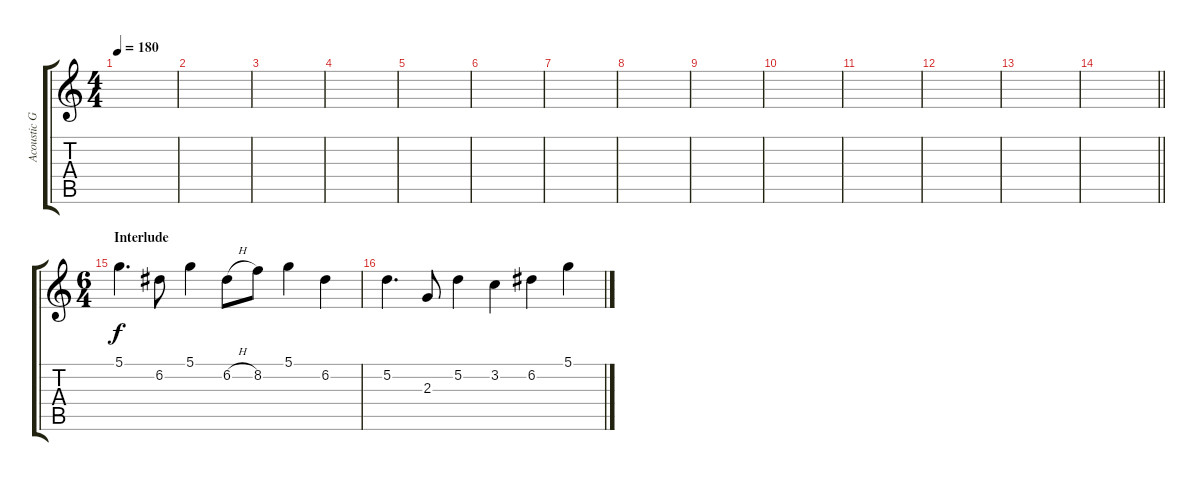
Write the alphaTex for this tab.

\track ("Acoustic Guitar 1" "Acoustic G") {instrument acousticguitarnylon}
\staff {score tabs}
\tuning (D4 A3 F3 C3 G2 D2) {hide}
\ts (4 4)
\tempo 180
\clef g2
\ks c
|
|
|
|
|
|
|
|
|
|
|
|
|
\barLineRight lightlight
|
\ts (6 4)
\section ("" "Interlude")
5.1.4{d volume 3} 6.2.8 5.1.4{volume 12} 6.2{h}.8 8.2.8 5.1.4 6.2.4 |
5.2.4{d} 2.3.8 5.2.4 3.2.4 6.2.4 5.1.4
